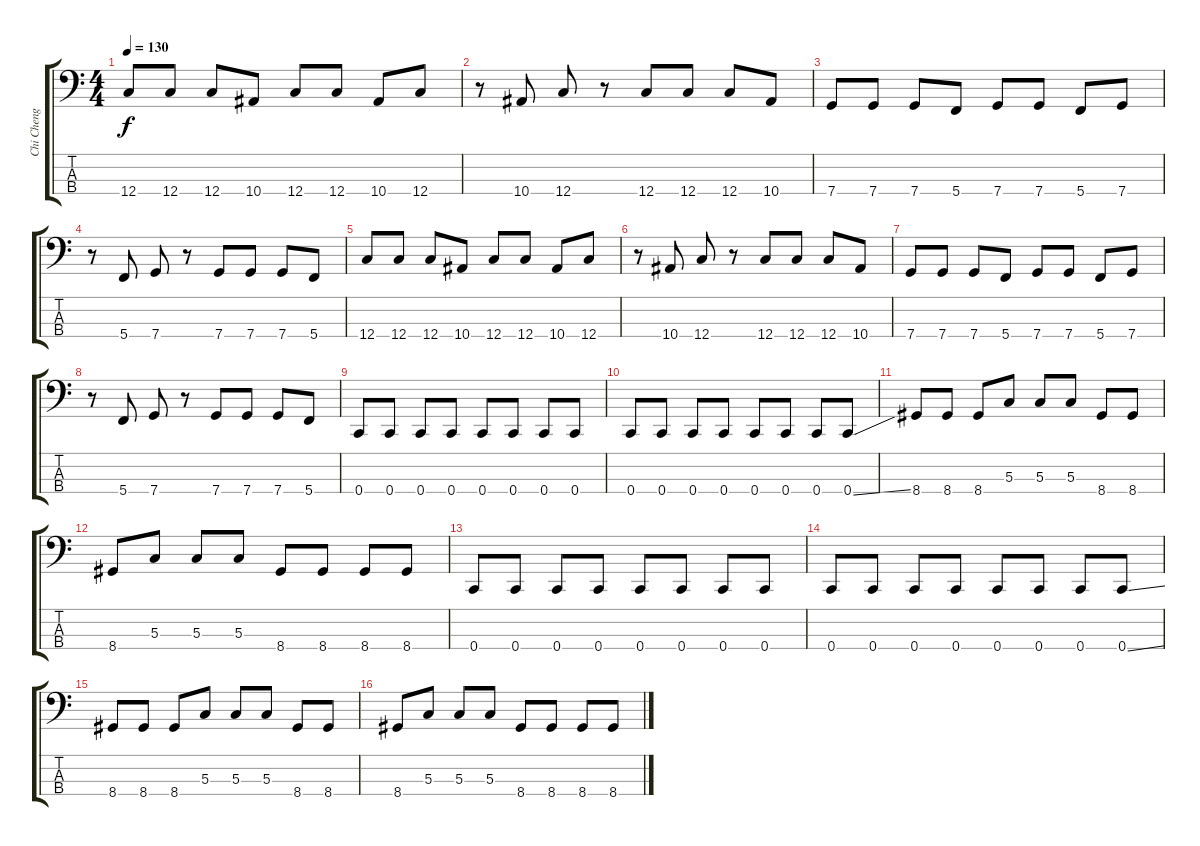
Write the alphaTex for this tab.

\track ("Chi Cheng" "Chi Cheng") {instrument electricbassfinger}
\staff {score tabs}
\tuning (G2 D2 G1 C1) {hide}
\ts (4 4)
\tempo 130
\clef f4
\ks c
12.4.8{dy f} 12.4.8 12.4.8 10.4.8 12.4.8 12.4.8 10.4.8 12.4.8 |
r.8 10.4.8 12.4.8 r.8 12.4.8 12.4.8 12.4.8 10.4.8 |
7.4.8 7.4.8 7.4.8 5.4.8 7.4.8 7.4.8 5.4.8 7.4.8 |
r.8 5.4.8 7.4.8 r.8 7.4.8 7.4.8 7.4.8 5.4.8 |
12.4.8 12.4.8 12.4.8 10.4.8 12.4.8 12.4.8 10.4.8 12.4.8 |
r.8 10.4.8 12.4.8 r.8 12.4.8 12.4.8 12.4.8 10.4.8 |
7.4.8 7.4.8 7.4.8 5.4.8 7.4.8 7.4.8 5.4.8 7.4.8 |
r.8 5.4.8 7.4.8 r.8 7.4.8 7.4.8 7.4.8 5.4.8 |
0.4.8 0.4.8 0.4.8 0.4.8 0.4.8 0.4.8 0.4.8 0.4.8 |
0.4.8 0.4.8 0.4.8 0.4.8 0.4.8 0.4.8 0.4.8 0.4{ss}.8 |
8.4.8 8.4.8 8.4.8 5.3.8 5.3.8 5.3.8 8.4.8 8.4.8 |
8.4.8 5.3.8 5.3.8 5.3.8 8.4.8 8.4.8 8.4.8 8.4.8 |
0.4.8 0.4.8 0.4.8 0.4.8 0.4.8 0.4.8 0.4.8 0.4.8 |
0.4.8 0.4.8 0.4.8 0.4.8 0.4.8 0.4.8 0.4.8 0.4{ss}.8 |
8.4.8 8.4.8 8.4.8 5.3.8 5.3.8 5.3.8 8.4.8 8.4.8 |
8.4.8 5.3.8 5.3.8 5.3.8 8.4.8 8.4.8 8.4.8 8.4.8
